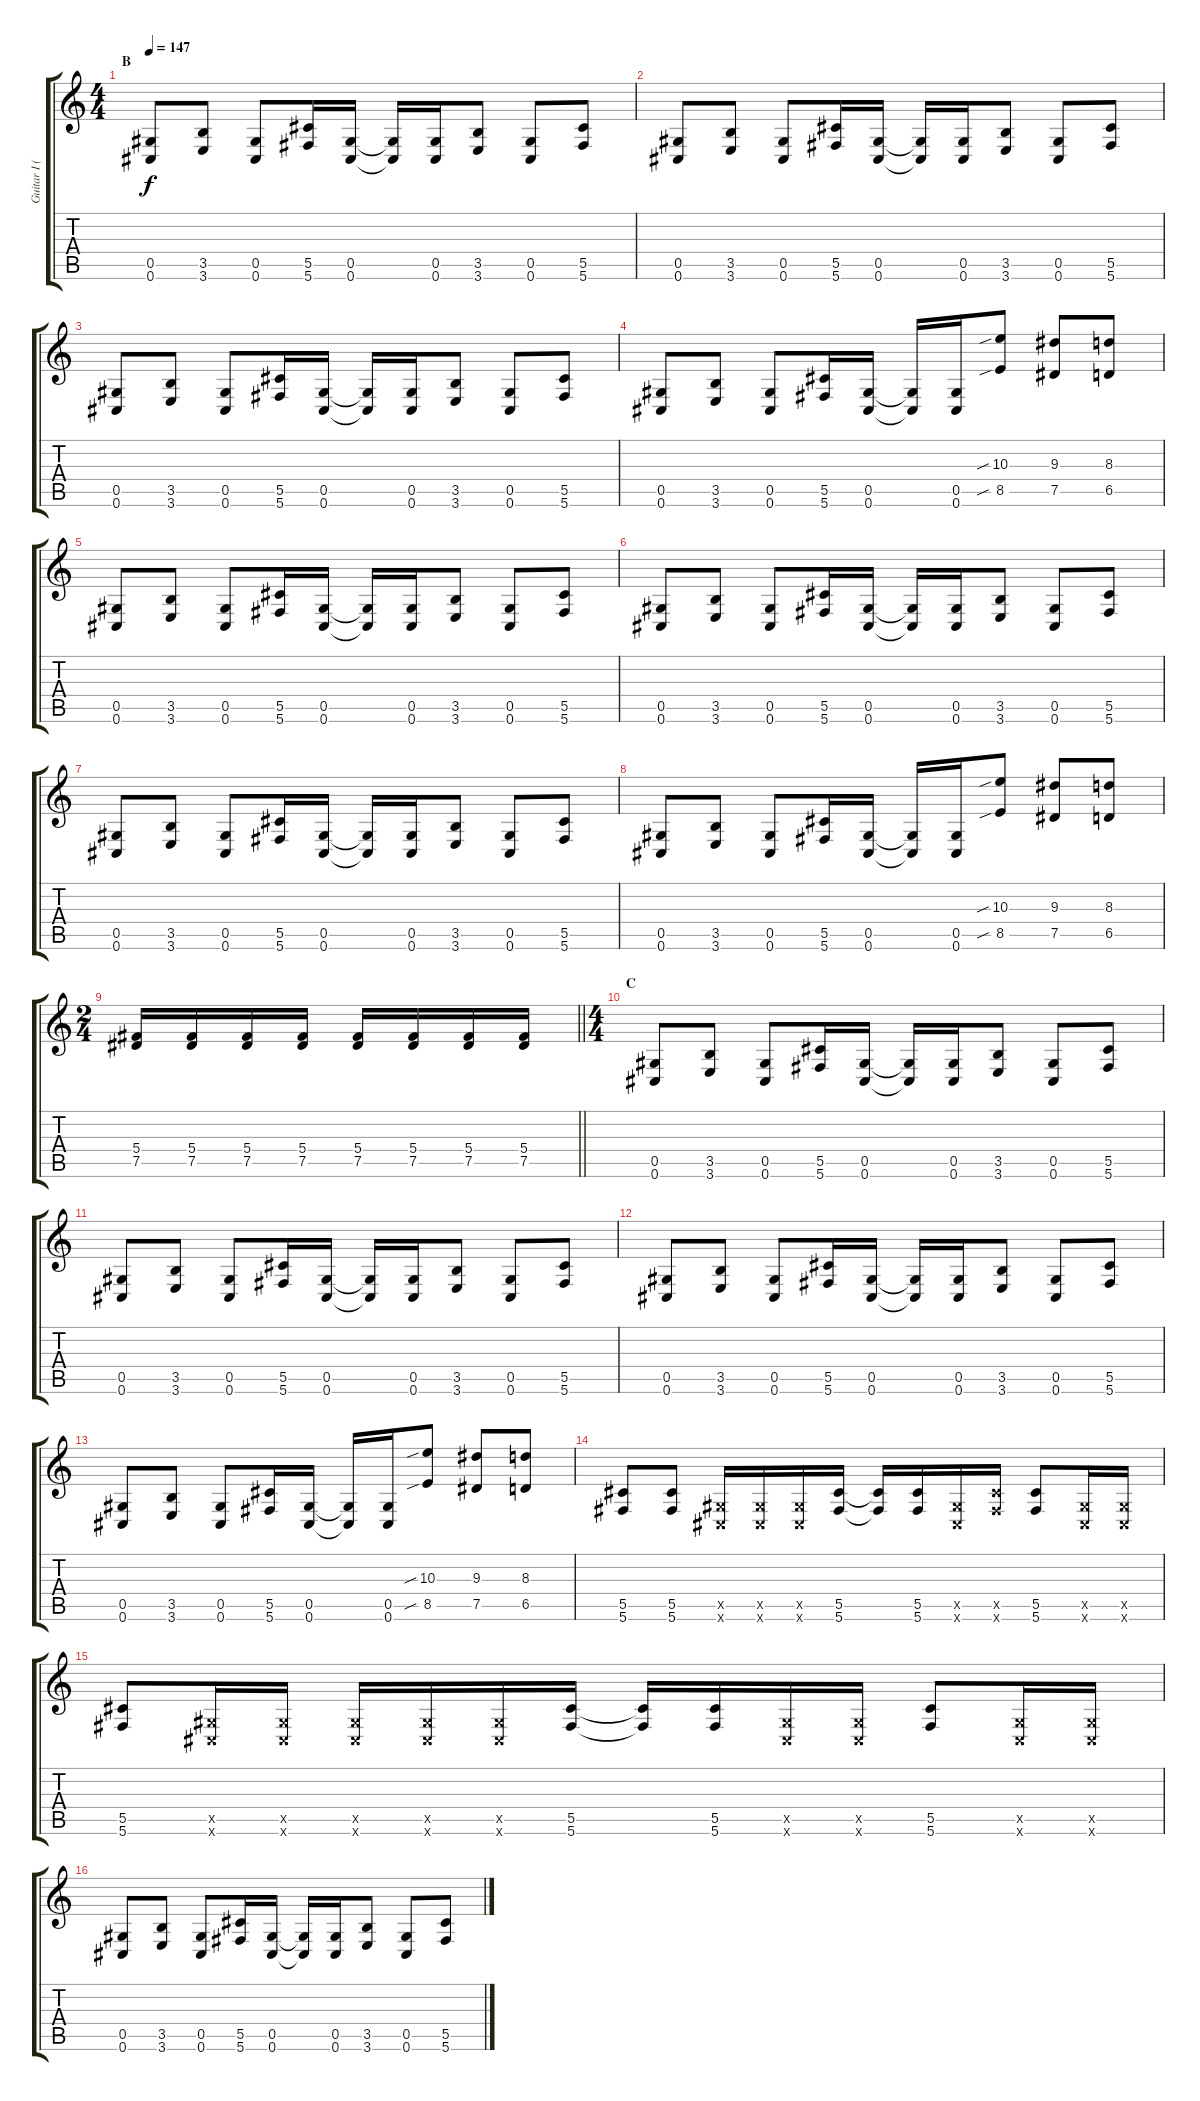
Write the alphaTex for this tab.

\track ("Guitar I (Sakito)" "Guitar I (") {instrument overdrivenguitar}
\staff {score tabs}
\tuning (Eb4 Bb3 Gb3 Db3 Ab2 Db2) {hide}
\ts (4 4)
\section ("" "B")
\tempo 147
\clef g2
\ks c
(0.5 0.6).8{dy f} (3.5 3.6).8 (0.5 0.6).8 (5.5 5.6).16 (0.5 0.6).16 (0.5{t} 0.6{t}).16 (0.5 0.6).16 (3.5 3.6).8 (0.5 0.6).8 (5.5 5.6).8 |
(0.5 0.6).8 (3.5 3.6).8 (0.5 0.6).8 (5.5 5.6).16 (0.5 0.6).16 (0.5{t} 0.6{t}).16 (0.5 0.6).16 (3.5 3.6).8 (0.5 0.6).8 (5.5 5.6).8 |
(0.5 0.6).8 (3.5 3.6).8 (0.5 0.6).8 (5.5 5.6).16 (0.5 0.6).16 (0.5{t} 0.6{t}).16 (0.5 0.6).16 (3.5 3.6).8 (0.5 0.6).8 (5.5 5.6).8 |
(0.5 0.6).8 (3.5 3.6).8 (0.5 0.6).8 (5.5 5.6).16 (0.5 0.6).16 (0.5{t} 0.6{t}).16 (0.5 0.6).16 (10.3{sib} 8.5{sib}).8 (9.3 7.5).8 (8.3 6.5).8 |
(0.5 0.6).8 (3.5 3.6).8 (0.5 0.6).8 (5.5 5.6).16 (0.5 0.6).16 (0.5{t} 0.6{t}).16 (0.5 0.6).16 (3.5 3.6).8 (0.5 0.6).8 (5.5 5.6).8 |
(0.5 0.6).8 (3.5 3.6).8 (0.5 0.6).8 (5.5 5.6).16 (0.5 0.6).16 (0.5{t} 0.6{t}).16 (0.5 0.6).16 (3.5 3.6).8 (0.5 0.6).8 (5.5 5.6).8 |
(0.5 0.6).8 (3.5 3.6).8 (0.5 0.6).8 (5.5 5.6).16 (0.5 0.6).16 (0.5{t} 0.6{t}).16 (0.5 0.6).16 (3.5 3.6).8 (0.5 0.6).8 (5.5 5.6).8 |
(0.5 0.6).8 (3.5 3.6).8 (0.5 0.6).8 (5.5 5.6).16 (0.5 0.6).16 (0.5{t} 0.6{t}).16 (0.5 0.6).16 (10.3{sib} 8.5{sib}).8 (9.3 7.5).8 (8.3 6.5).8 |
\ts (2 4)
\barLineRight lightlight
(5.4 7.5).16 (5.4 7.5).16 (5.4 7.5).16 (5.4 7.5).16 (5.4 7.5).16 (5.4 7.5).16 (5.4 7.5).16 (5.4 7.5).16 |
\ts (4 4)
\section ("" "C")
(0.5 0.6).8 (3.5 3.6).8 (0.5 0.6).8 (5.5 5.6).16 (0.5 0.6).16 (0.5{t} 0.6{t}).16 (0.5 0.6).16 (3.5 3.6).8 (0.5 0.6).8 (5.5 5.6).8 |
(0.5 0.6).8 (3.5 3.6).8 (0.5 0.6).8 (5.5 5.6).16 (0.5 0.6).16 (0.5{t} 0.6{t}).16 (0.5 0.6).16 (3.5 3.6).8 (0.5 0.6).8 (5.5 5.6).8 |
(0.5 0.6).8 (3.5 3.6).8 (0.5 0.6).8 (5.5 5.6).16 (0.5 0.6).16 (0.5{t} 0.6{t}).16 (0.5 0.6).16 (3.5 3.6).8 (0.5 0.6).8 (5.5 5.6).8 |
(0.5 0.6).8 (3.5 3.6).8 (0.5 0.6).8 (5.5 5.6).16 (0.5 0.6).16 (0.5{t} 0.6{t}).16 (0.5 0.6).16 (10.3{sib} 8.5{sib}).8 (9.3 7.5).8 (8.3 6.5).8 |
(5.5 5.6).8 (5.5 5.6).8 (0.5{x} 0.6{x}).16 (0.5{x} 0.6{x}).16 (0.5{x} 0.6{x}).16 (5.5 5.6).16 (5.5{t} 5.6{t}).16 (5.5 5.6).16 (0.5{x} 0.6{x}).16 (5.5{x} 5.6{x}).16 (5.5 5.6).8 (0.5{x} 0.6{x}).16 (0.5{x} 0.6{x}).16 |
(5.5 5.6).8 (0.5{x} 0.6{x}).16 (0.5{x} 0.6{x}).16 (0.5{x} 0.6{x}).16 (0.5{x} 0.6{x}).16 (0.5{x} 0.6{x}).16 (5.5 5.6).16 (5.5{t} 5.6{t}).16 (5.5 5.6).16 (0.5{x} 0.6{x}).16 (0.5{x} 0.6{x}).16 (5.5 5.6).8 (0.5{x} 0.6{x}).16 (0.5{x} 0.6{x}).16 |
(0.5 0.6).8 (3.5 3.6).8 (0.5 0.6).8 (5.5 5.6).16 (0.5 0.6).16 (0.5{t} 0.6{t}).16 (0.5 0.6).16 (3.5 3.6).8 (0.5 0.6).8 (5.5 5.6).8
